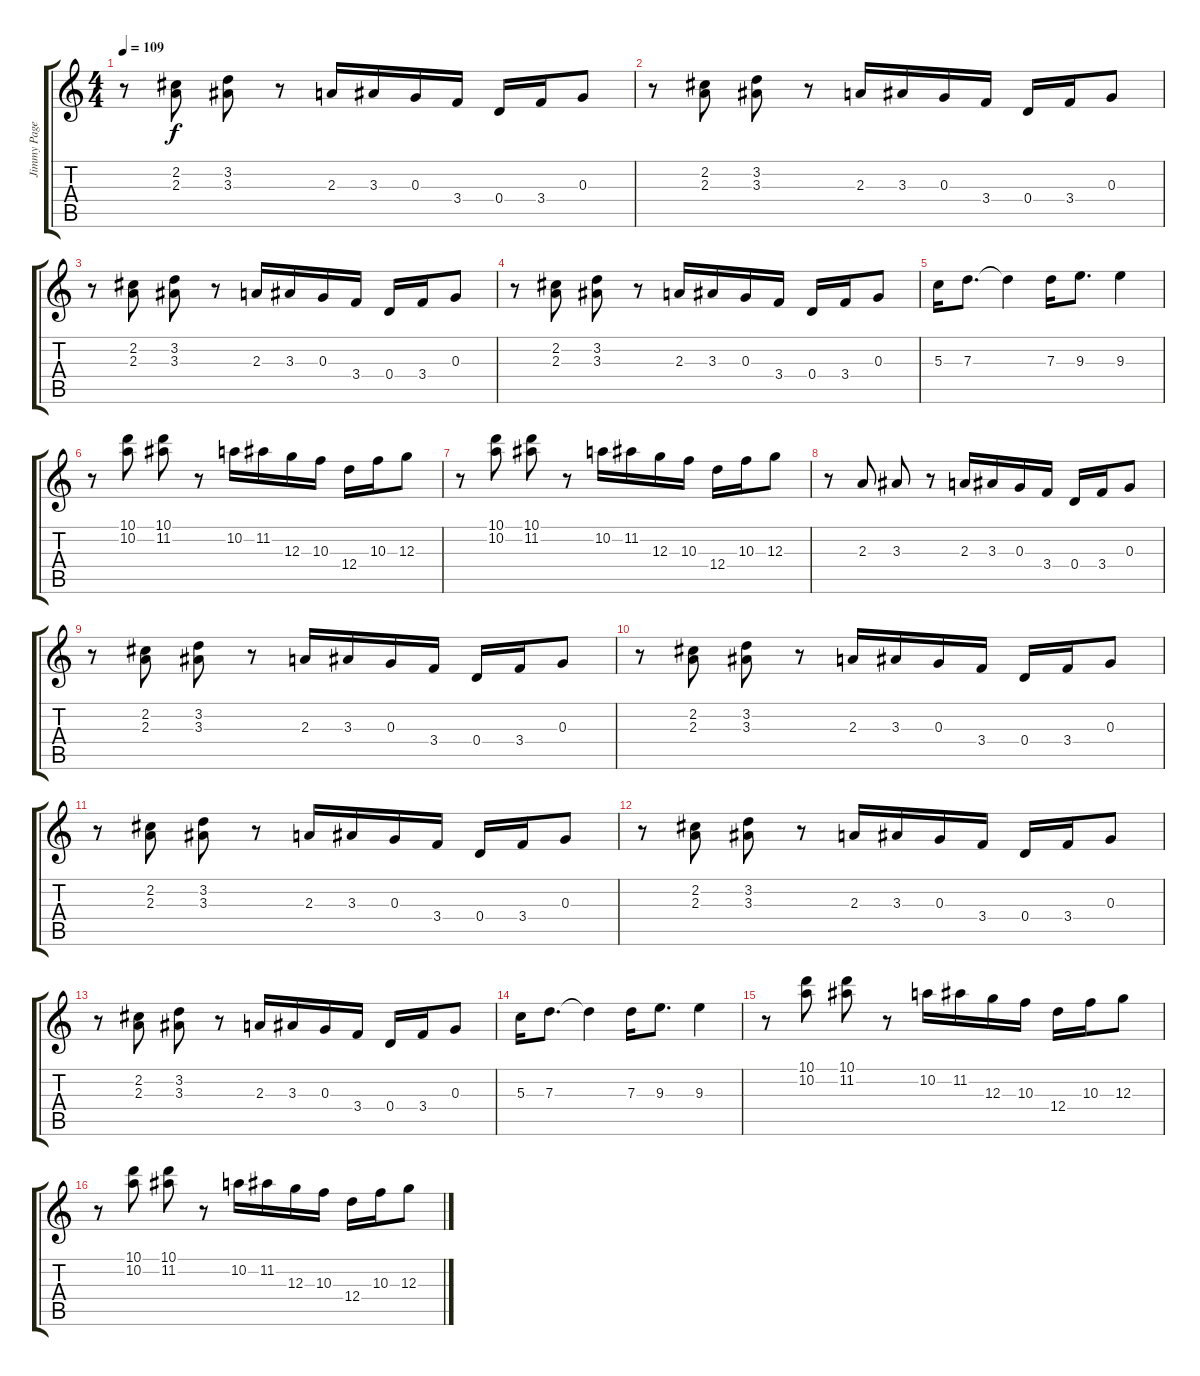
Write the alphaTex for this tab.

\track ("Jimmy Page (Guitar 1)" "Jimmy Page") {instrument distortionguitar}
\staff {score tabs}
\tuning (E4 B3 G3 D3 A2 E2) {hide}
\ts (4 4)
\tempo 109
\clef g2
\ks c
r.8{dy f} (2.2 2.3).8 (3.2 3.3).8 r.8 2.3.16 3.3.16 0.3.16 3.4.16 0.4.16 3.4.16 0.3.8 |
r.8 (2.2 2.3).8 (3.2 3.3).8 r.8 2.3.16 3.3.16 0.3.16 3.4.16 0.4.16 3.4.16 0.3.8 |
r.8 (2.2 2.3).8 (3.2 3.3).8 r.8 2.3.16 3.3.16 0.3.16 3.4.16 0.4.16 3.4.16 0.3.8 |
r.8 (2.2 2.3).8 (3.2 3.3).8 r.8 2.3.16 3.3.16 0.3.16 3.4.16 0.4.16 3.4.16 0.3.8 |
5.3.16 7.3.8{d} 7.3{t}.4 7.3.16 9.3.8{d} 9.3.4 |
r.8 (10.1 10.2).8 (10.1 11.2).8 r.8 10.2.16 11.2.16 12.3.16 10.3.16 12.4.16 10.3.16 12.3.8 |
r.8 (10.1 10.2).8 (10.1 11.2).8 r.8 10.2.16 11.2.16 12.3.16 10.3.16 12.4.16 10.3.16 12.3.8 |
r.8 2.3.8 3.3.8 r.8 2.3.16 3.3.16 0.3.16 3.4.16 0.4.16 3.4.16 0.3.8 |
r.8 (2.2 2.3).8 (3.2 3.3).8 r.8 2.3.16 3.3.16 0.3.16 3.4.16 0.4.16 3.4.16 0.3.8 |
r.8 (2.2 2.3).8 (3.2 3.3).8 r.8 2.3.16 3.3.16 0.3.16 3.4.16 0.4.16 3.4.16 0.3.8 |
r.8 (2.2 2.3).8 (3.2 3.3).8 r.8 2.3.16 3.3.16 0.3.16 3.4.16 0.4.16 3.4.16 0.3.8 |
r.8 (2.2 2.3).8 (3.2 3.3).8 r.8 2.3.16 3.3.16 0.3.16 3.4.16 0.4.16 3.4.16 0.3.8 |
r.8 (2.2 2.3).8 (3.2 3.3).8 r.8 2.3.16 3.3.16 0.3.16 3.4.16 0.4.16 3.4.16 0.3.8 |
5.3.16 7.3.8{d} 7.3{t}.4 7.3.16 9.3.8{d} 9.3.4 |
r.8 (10.1 10.2).8 (10.1 11.2).8 r.8 10.2.16 11.2.16 12.3.16 10.3.16 12.4.16 10.3.16 12.3.8 |
r.8 (10.1 10.2).8 (10.1 11.2).8 r.8 10.2.16 11.2.16 12.3.16 10.3.16 12.4.16 10.3.16 12.3.8
